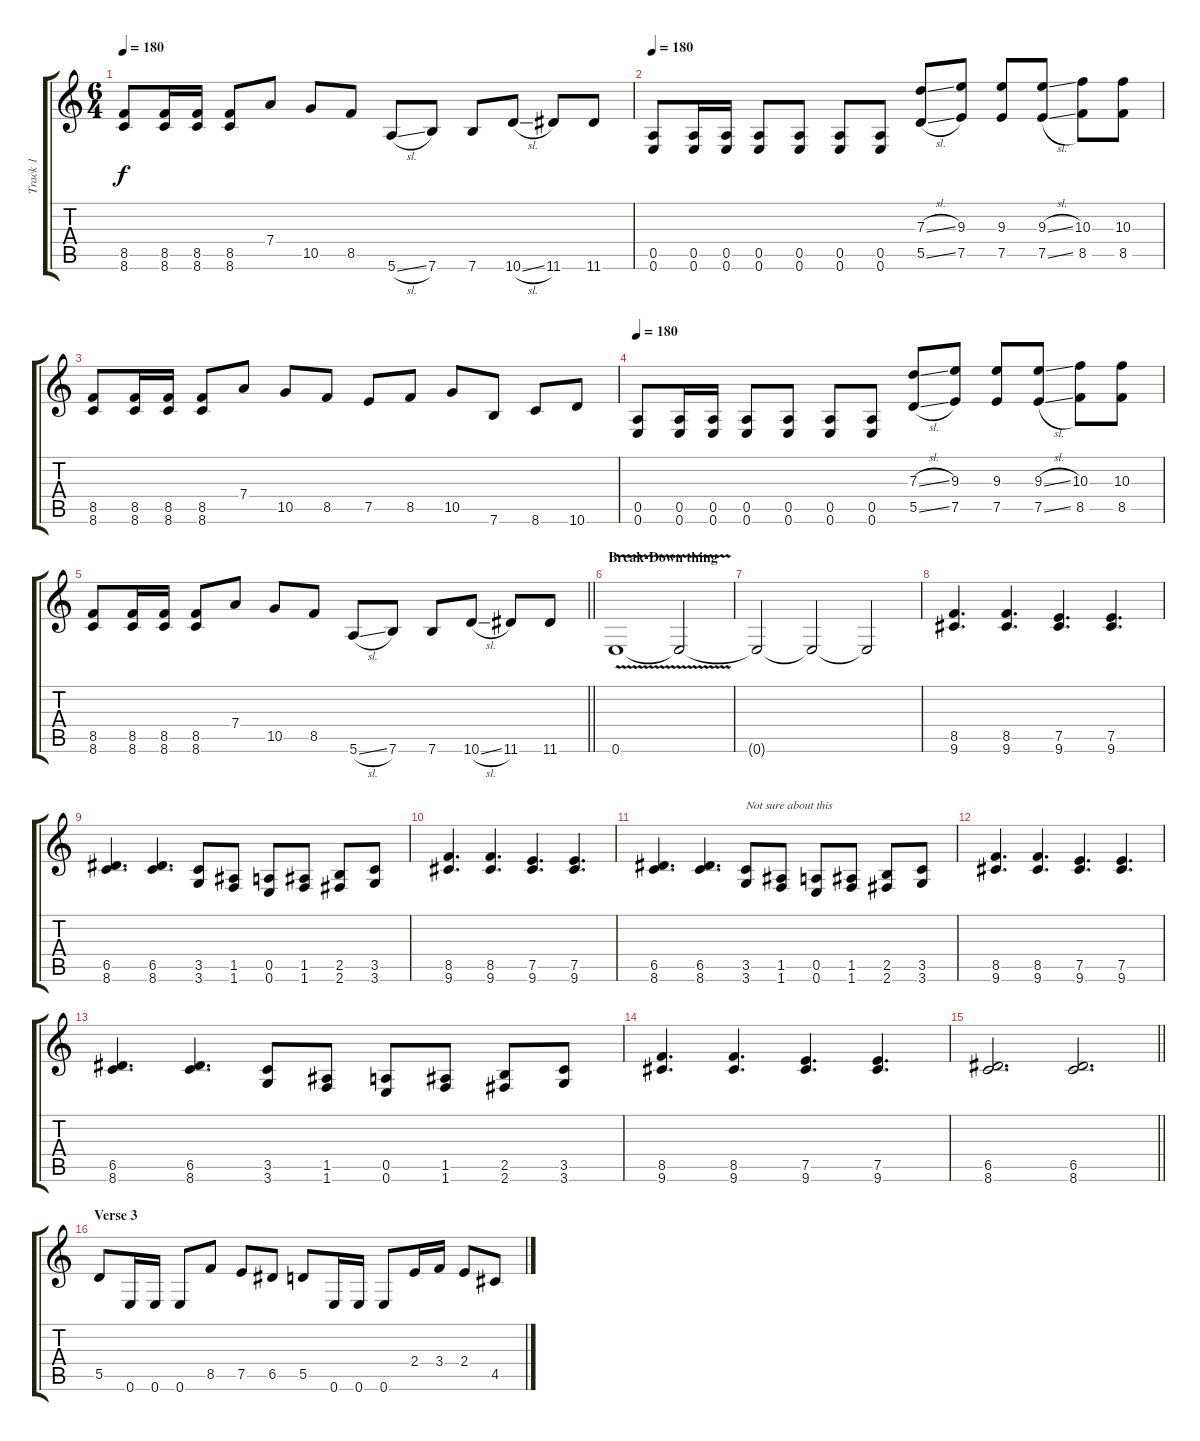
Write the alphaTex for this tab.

\track ("Track 1" "Track 1") {instrument distortionguitar}
\staff {score tabs}
\tuning (E4 B3 G3 D3 A2 E2) {hide}
\ts (6 4)
\tempo 180
\clef g2
\ks c
(8.5 8.6).8{dy f} (8.5 8.6).16 (8.5 8.6).16 (8.5 8.6).8 7.4.8 10.5.8 8.5.8 5.6{sl}.8 7.6.8 7.6.8 10.6{sl}.8 11.6.8 11.6.8 |
\tempo 180
(0.5 0.6).8 (0.5 0.6).16 (0.5 0.6).16 (0.5 0.6).8 (0.5 0.6).8 (0.5 0.6).8 (0.5 0.6).8 (7.3{sl} 5.5{sl}).8 (9.3 7.5).8 (9.3 7.5).8 (9.3{sl} 7.5{sl}).8 (10.3 8.5).8 (10.3 8.5).8 |
(8.5 8.6).8 (8.5 8.6).16 (8.5 8.6).16 (8.5 8.6).8 7.4.8 10.5.8 8.5.8 7.5.8 8.5.8 10.5.8 7.6.8 8.6.8 10.6.8 |
\tempo 180
(0.5 0.6).8 (0.5 0.6).16 (0.5 0.6).16 (0.5 0.6).8 (0.5 0.6).8 (0.5 0.6).8 (0.5 0.6).8 (7.3{sl} 5.5{sl}).8 (9.3 7.5).8 (9.3 7.5).8 (9.3{sl} 7.5{sl}).8 (10.3 8.5).8 (10.3 8.5).8 |
\barLineRight lightlight
(8.5 8.6).8 (8.5 8.6).16 (8.5 8.6).16 (8.5 8.6).8 7.4.8 10.5.8 8.5.8 5.6{sl}.8 7.6.8 7.6.8 10.6{sl}.8 11.6.8 11.6.8 |
\section ("" "Break-Down thing")
0.6{v}.1 0.6{t}.2 |
0.6{t}.2 0.6{t}.2 0.6{t}.2 |
(8.5 9.6).4{d} (8.5 9.6).4{d} (7.5 9.6).4{d} (7.5 9.6).4{d} |
(6.5 8.6).4{d} (6.5 8.6).4{d} (3.5 3.6).8 (1.5 1.6).8 (0.5 0.6).8 (1.5 1.6).8 (2.5 2.6).8 (3.5 3.6).8 |
(8.5 9.6).4{d} (8.5 9.6).4{d} (7.5 9.6).4{d} (7.5 9.6).4{d} |
(6.5 8.6).4{d} (6.5 8.6).4{d} (3.5 3.6).8{txt "Not sure about this"} (1.5 1.6).8 (0.5 0.6).8 (1.5 1.6).8 (2.5 2.6).8 (3.5 3.6).8 |
(8.5 9.6).4{d} (8.5 9.6).4{d} (7.5 9.6).4{d} (7.5 9.6).4{d} |
(6.5 8.6).4{d} (6.5 8.6).4{d} (3.5 3.6).8 (1.5 1.6).8 (0.5 0.6).8 (1.5 1.6).8 (2.5 2.6).8 (3.5 3.6).8 |
(8.5 9.6).4{d} (8.5 9.6).4{d} (7.5 9.6).4{d} (7.5 9.6).4{d} |
\barLineRight lightlight
(6.5 8.6).2{d} (6.5 8.6).2{d} |
\section ("" "Verse 3")
5.5.8 0.6.16 0.6.16 0.6.8 8.5.8 7.5.8 6.5.8 5.5.8 0.6.16 0.6.16 0.6.8 2.4.16 3.4.16 2.4.8 4.5.8
